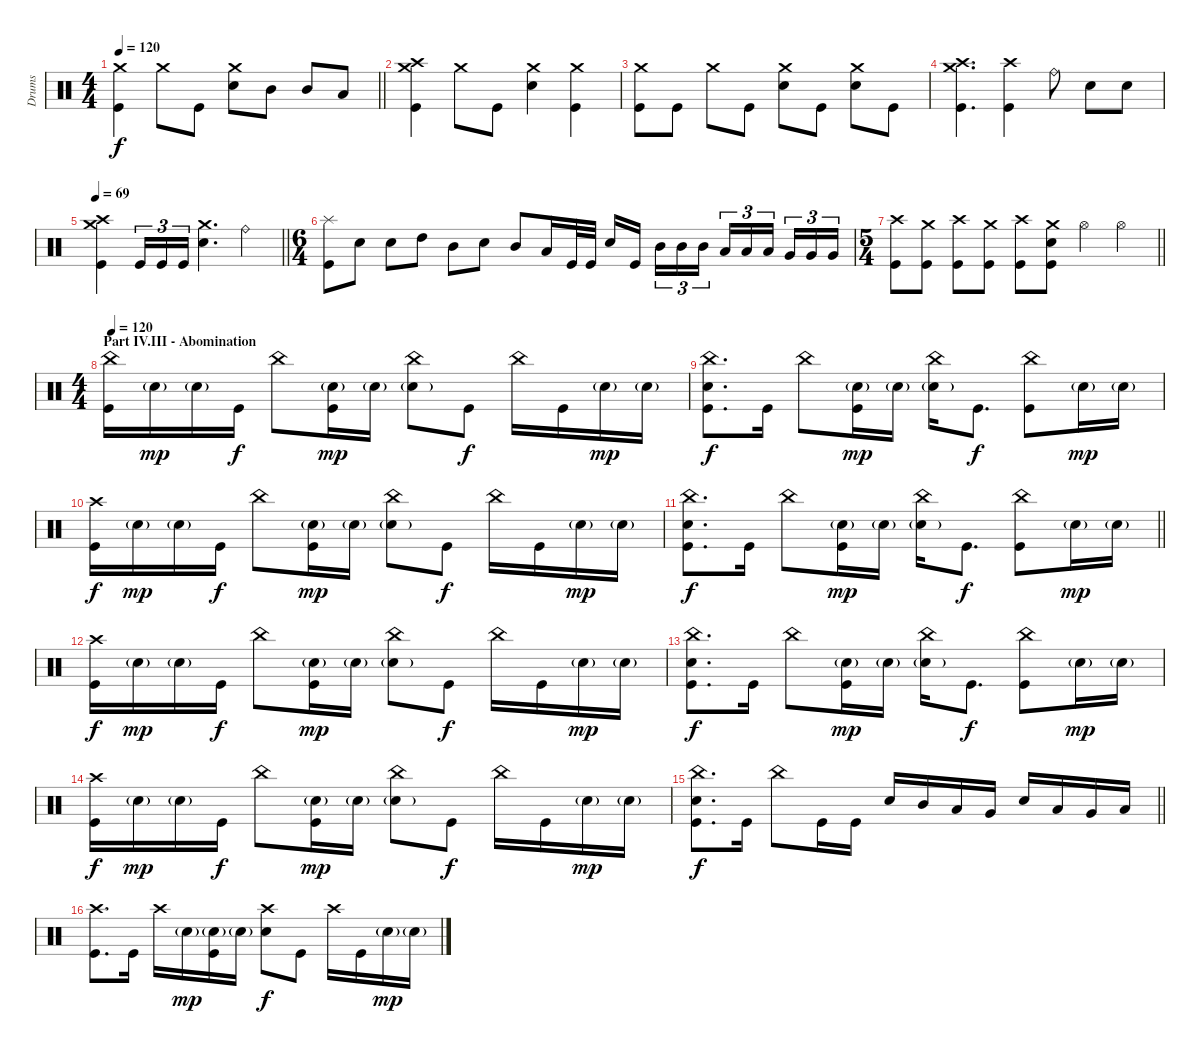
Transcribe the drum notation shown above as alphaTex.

\track ("Drums" "Drums") {instrument percussion}
\staff
\articulation defaults
\ts (4 4)
\tempo 120
\clef neutral
\barLineRight lightlight
\ks c
("Crash medium (hit)" "Kick (hit)").4{dy f} "Crash medium (hit)".8 "Kick (hit)".8 ("Crash medium (hit)" "Electric Snare (hit)").8 "Mid Tom (hit)".8 "Mid Tom (hit)".8 "Low Tom (hit)".8 |
("Crash high (hit)" "Crash medium (hit)" "Kick (hit)").4 "Crash medium (hit)".8 "Kick (hit)".8 ("Crash medium (hit)" "Electric Snare (hit)").4 ("Crash medium (hit)" "Kick (hit)").4 |
("Crash medium (hit)" "Kick (hit)").8 "Kick (hit)".8 "Crash medium (hit)".8 "Kick (hit)".8 ("Crash medium (hit)" "Electric Snare (hit)").8 "Kick (hit)".8 ("Crash medium (hit)" "Electric Snare (hit)").8 "Kick (hit)".8 |
("Crash medium (hit)" "Crash high (hit)" "Kick (hit)").4{d} ("Crash high (hit)" "Kick (hit)").4 "Ride (bell)".8 "Electric Snare (hit)".8 "Electric Snare (hit)".8 |
\tempo 69
\barLineRight lightlight
("Crash high (hit)" "Crash medium (hit)" "Kick (hit)").4 "Kick (hit)".16{tu (3 2)} "Kick (hit)".16{tu (3 2)} "Kick (hit)".16{tu (3 2)} ("Crash medium (hit)" "Electric Snare (hit)").4{d} "Ride (bell)".4 |
\ts (6 4)
("Splash (hit)" "Kick (hit)").8{volume 15} "Electric Snare (hit)".8 "Electric Snare (hit)".8 "High Tom (hit)".8 "Mid Tom (hit)".8 "Electric Snare (hit)".8 "Mid Tom (hit)".8 "Low Tom (hit)".16 "Kick (hit)".32 "Kick (hit)".32 "Electric Snare (hit)".16 "Kick (hit)".16{beam splitsecondary} "Mid Tom (hit)".16{tu (3 2)} "Mid Tom (hit)".16{tu (3 2)} "Mid Tom (hit)".16{tu (3 2) beam splitsecondary} "Low Tom (hit)".16{tu (3 2)} "Low Tom (hit)".16{tu (3 2)} "Low Tom (hit)".16{tu (3 2) beam splitsecondary} "Very Low Tom (hit)".16{tu (3 2)} "Very Low Tom (hit)".16{tu (3 2)} "Very Low Tom (hit)".16{tu (3 2)} |
\ts (5 4)
\barLineRight lightlight
("Crash high (hit)" "Kick (hit)").8 ("Crash medium (hit)" "Kick (hit)").8 ("Crash high (hit)" "Kick (hit)").8 ("Crash medium (hit)" "Kick (hit)").8 ("Crash high (hit)" "Kick (hit)").8 ("Crash medium (hit)" "Electric Snare (hit)" "Kick (hit)").8 "Hi-Hat (open)".4 "Hi-Hat (open)".4 |
\ts (4 4)
\section ("" "Part IV.III - Abomination")
\tempo 120
("China (hit)" "Kick (hit)").16 "Electric Snare (hit)"{g}.16{dy mp} "Electric Snare (hit)"{g}.16 "Kick (hit)".16{dy f} "China (hit)".8 ("Electric Snare (hit)"{g} "Kick (hit)").16{dy mp} "Electric Snare (hit)"{g}.16 ("China (hit)" "Electric Snare (hit)"{g}).8 "Kick (hit)".8{dy f} "China (hit)".16 "Kick (hit)".16 "Electric Snare (hit)"{g}.16{dy mp} "Electric Snare (hit)"{g}.16 |
("China (hit)" "Electric Snare (hit)" "Kick (hit)").8{d dy f} "Kick (hit)".16 "China (hit)".8 ("Electric Snare (hit)"{g} "Kick (hit)").16{dy mp} "Electric Snare (hit)"{g}.16 ("China (hit)" "Electric Snare (hit)"{g}).16 "Kick (hit)".8{d dy f} ("China (hit)" "Kick (hit)").8 "Electric Snare (hit)"{g}.16{dy mp} "Electric Snare (hit)"{g}.16 |
("Crash high (hit)" "Kick (hit)").16{dy f} "Electric Snare (hit)"{g}.16{dy mp} "Electric Snare (hit)"{g}.16 "Kick (hit)".16{dy f} "China (hit)".8 ("Electric Snare (hit)"{g} "Kick (hit)").16{dy mp} "Electric Snare (hit)"{g}.16 ("China (hit)" "Electric Snare (hit)"{g}).8 "Kick (hit)".8{dy f} "China (hit)".16 "Kick (hit)".16 "Electric Snare (hit)"{g}.16{dy mp} "Electric Snare (hit)"{g}.16 |
\barLineRight lightlight
("China (hit)" "Electric Snare (hit)" "Kick (hit)").8{d dy f} "Kick (hit)".16 "China (hit)".8 ("Electric Snare (hit)"{g} "Kick (hit)").16{dy mp} "Electric Snare (hit)"{g}.16 ("China (hit)" "Electric Snare (hit)"{g}).16 "Kick (hit)".8{d dy f} ("China (hit)" "Kick (hit)").8 "Electric Snare (hit)"{g}.16{dy mp} "Electric Snare (hit)"{g}.16 |
("Crash high (hit)" "Kick (hit)").16{dy f} "Electric Snare (hit)"{g}.16{dy mp} "Electric Snare (hit)"{g}.16 "Kick (hit)".16{dy f} "China (hit)".8 ("Electric Snare (hit)"{g} "Kick (hit)").16{dy mp} "Electric Snare (hit)"{g}.16 ("China (hit)" "Electric Snare (hit)"{g}).8 "Kick (hit)".8{dy f} "China (hit)".16 "Kick (hit)".16 "Electric Snare (hit)"{g}.16{dy mp} "Electric Snare (hit)"{g}.16 |
("China (hit)" "Electric Snare (hit)" "Kick (hit)").8{d dy f} "Kick (hit)".16 "China (hit)".8 ("Electric Snare (hit)"{g} "Kick (hit)").16{dy mp} "Electric Snare (hit)"{g}.16 ("China (hit)" "Electric Snare (hit)"{g}).16 "Kick (hit)".8{d dy f} ("China (hit)" "Kick (hit)").8 "Electric Snare (hit)"{g}.16{dy mp} "Electric Snare (hit)"{g}.16 |
("Crash high (hit)" "Kick (hit)").16{dy f} "Electric Snare (hit)"{g}.16{dy mp} "Electric Snare (hit)"{g}.16 "Kick (hit)".16{dy f} "China (hit)".8 ("Electric Snare (hit)"{g} "Kick (hit)").16{dy mp} "Electric Snare (hit)"{g}.16 ("China (hit)" "Electric Snare (hit)"{g}).8 "Kick (hit)".8{dy f} "China (hit)".16 "Kick (hit)".16 "Electric Snare (hit)"{g}.16{dy mp} "Electric Snare (hit)"{g}.16 |
\barLineRight lightlight
("China (hit)" "Electric Snare (hit)" "Kick (hit)").8{d dy f} "Kick (hit)".16 "China (hit)".8 "Kick (hit)".16 "Kick (hit)".16 "Electric Snare (hit)".16 "Mid Tom (hit)".16 "Low Tom (hit)".16 "Very Low Tom (hit)".16 "Electric Snare (hit)".16 "Low Tom (hit)".16 "Very Low Tom (hit)".16 "Low Floor Tom (hit)".16 |
\section ("" "")
("Crash high (hit)" "Kick (hit)").8{d} "Kick (hit)".16 "Crash high (hit)".16 "Electric Snare (hit)"{g}.16{dy mp} ("Electric Snare (hit)"{g} "Kick (hit)").16 "Electric Snare (hit)"{g}.16 ("Crash high (hit)" "Electric Snare (hit)").8{dy f} "Kick (hit)".8 "Crash high (hit)".16 "Kick (hit)".16 "Electric Snare (hit)"{g}.16{dy mp} "Electric Snare (hit)"{g}.16
